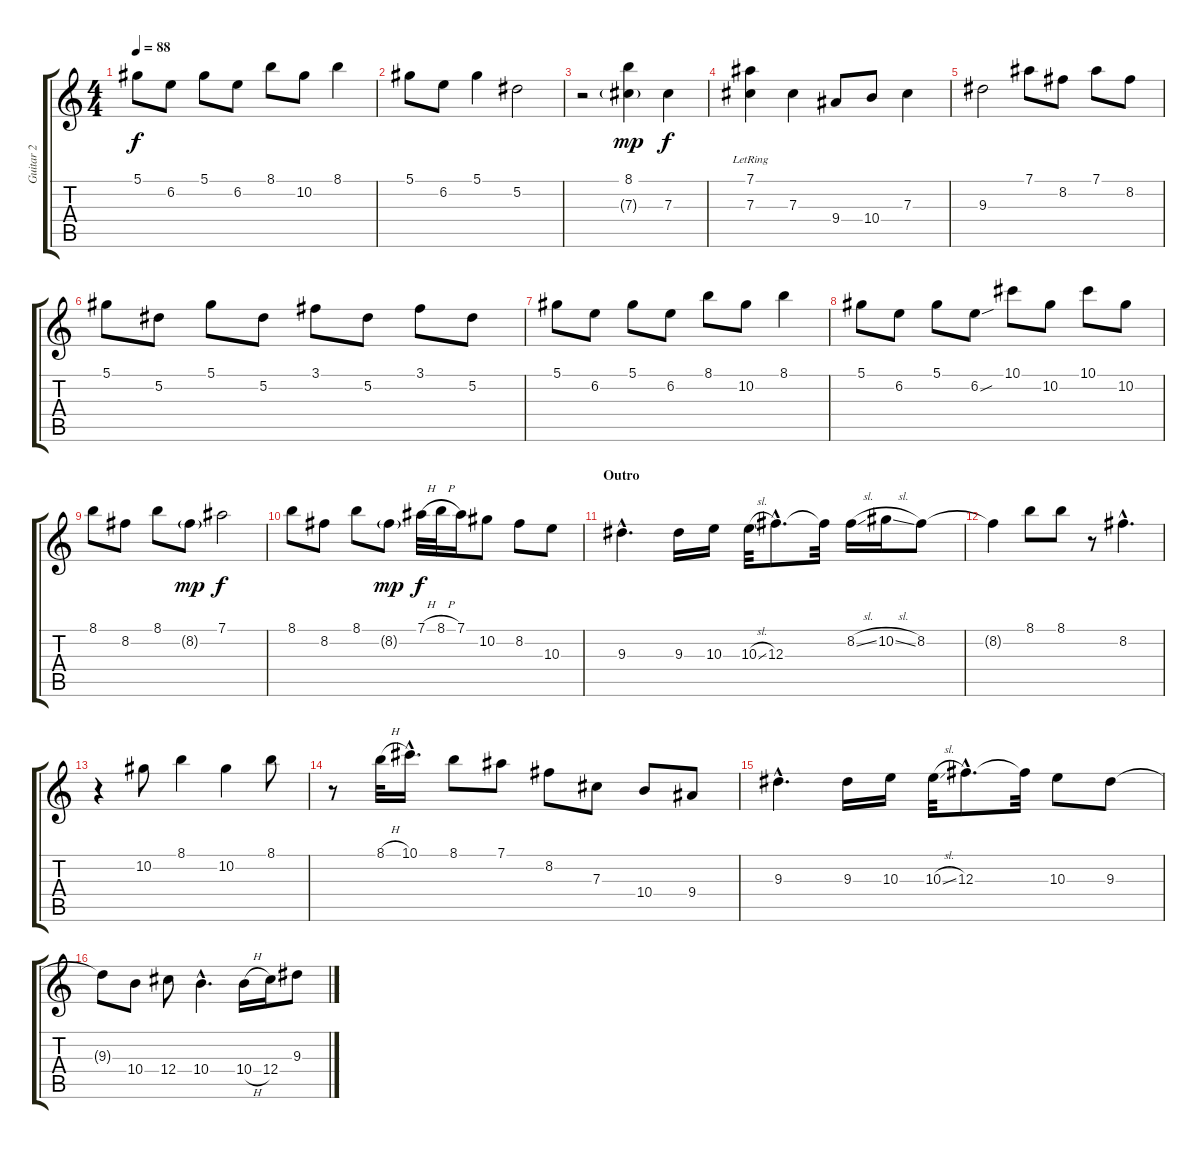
\track ("Guitar 2" "Guitar 2") {instrument acousticguitarnylon}
\staff {score tabs}
\tuning (Eb4 Bb3 Gb3 Db3 Ab2 Eb2) {hide}
\ts (4 4)
\tempo 88
\clef g2
\ks c
5.1.8{dy f} 6.2.8 5.1.8 6.2.8 8.1.8 10.2.8 8.1.4 |
5.1.8 6.2.8 5.1.4 5.2.2 |
r.2 (8.1 7.3{g}).4{dy mp} 7.3.4{dy f} |
(7.1{lr} 7.3).4 7.3.4 9.4.8 10.4.8 7.3.4 |
9.3.2 7.1.8 8.2.8 7.1.8 8.2.8 |
5.1.8 5.2.8 5.1.8 5.2.8 3.1.8 5.2.8 3.1.8 5.2.8 |
5.1.8 6.2.8 5.1.8 6.2.8 8.1.8 10.2.8 8.1.4 |
5.1.8 6.2.8 5.1.8 6.2{sou}.8 10.1.8 10.2.8 10.1.8 10.2.8 |
8.1.8 8.2.8 8.1.8 8.2{g}.8{dy mp} 7.1.2{dy f} |
8.1.8 8.2.8 8.1.8 8.2{g}.8{dy mp} 7.1{h}.32{dy f} 8.1{h}.32 7.1.16 10.2.8 8.2.8 10.3.8 |
\section ("" "Outro")
9.3{hac}.4{d} 9.3.16 10.3.16 10.3{sl}.32 12.3{hac}.8{d} 12.3{t}.32 8.2{sl}.16 10.2{sl}.16 8.2.8 |
8.2{t}.4 8.1.8 8.1.8 r.8 8.2{hac}.4{d} |
r.4 10.2.8 8.1.4 10.2.4 8.1.8 |
r.8 8.1{h}.32 10.1{hac}.16{d} 8.1.8 7.1.8 8.2.8 7.3.8 10.4.8 9.4.8 |
9.3{hac}.4{d} 9.3.16 10.3.16 10.3{sl}.32 12.3{hac}.8{d} 12.3{t}.32 10.3.8 9.3.8 |
9.3{t}.8 10.4.8 12.4.8 10.4{hac}.4{d} 10.4{h}.16 12.4.16 9.3.8
